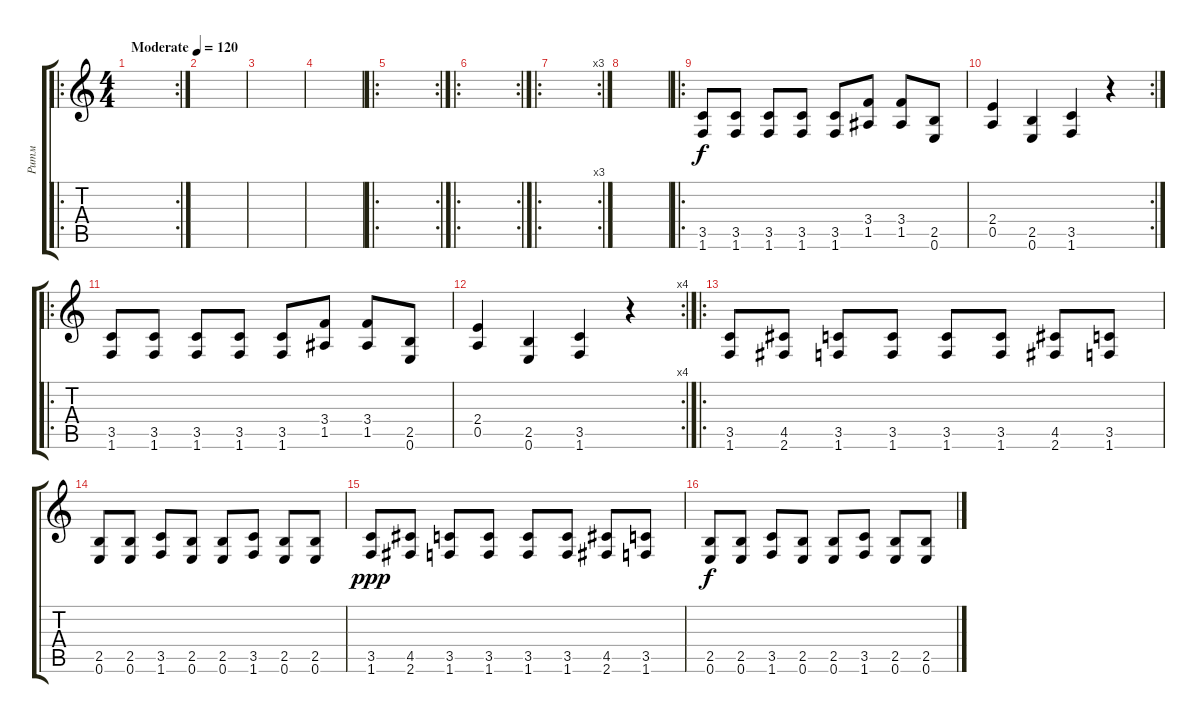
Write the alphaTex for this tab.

\track ("Ритм" "Ритм") {instrument distortionguitar}
\staff {score tabs}
\tuning (E4 B3 G3 D3 A2 E2) {hide}
\ro
\rc 2
\ts (4 4)
\tempo (120 "Moderate")
\clef g2
\ks c
|
|
|
|
\ro
\rc 2
|
\ro
\rc 2
|
\ro
\rc 3
|
|
\ro
(3.5 1.6).8 (3.5 1.6).8 (3.5 1.6).8 (3.5 1.6).8 (3.5 1.6).8 (3.4 1.5).8 (3.4 1.5).8 (2.5 0.6).8 |
\rc 2
(2.4 0.5).4 (2.5 0.6).4 (3.5 1.6).4 r.4 |
\ro
(3.5 1.6).8 (3.5 1.6).8 (3.5 1.6).8 (3.5 1.6).8 (3.5 1.6).8 (3.4 1.5).8 (3.4 1.5).8 (2.5 0.6).8 |
\rc 4
(2.4 0.5).4 (2.5 0.6).4 (3.5 1.6).4 r.4 |
\ro
(3.5 1.6).8{balance 8} (4.5 2.6).8 (3.5 1.6).8 (3.5 1.6).8 (3.5 1.6).8 (3.5 1.6).8 (4.5 2.6).8 (3.5 1.6).8 |
(2.5 0.6).8 (2.5 0.6).8 (3.5 1.6).8 (2.5 0.6).8 (2.5 0.6).8 (3.5 1.6).8 (2.5 0.6).8 (2.5 0.6).8 |
(3.5 1.6).8{dy ppp} (4.5 2.6).8 (3.5 1.6).8 (3.5 1.6).8 (3.5 1.6).8 (3.5 1.6).8 (4.5 2.6).8 (3.5 1.6).8 |
(2.5 0.6).8{dy f} (2.5 0.6).8 (3.5 1.6).8 (2.5 0.6).8 (2.5 0.6).8 (3.5 1.6).8 (2.5 0.6).8 (2.5 0.6).8
